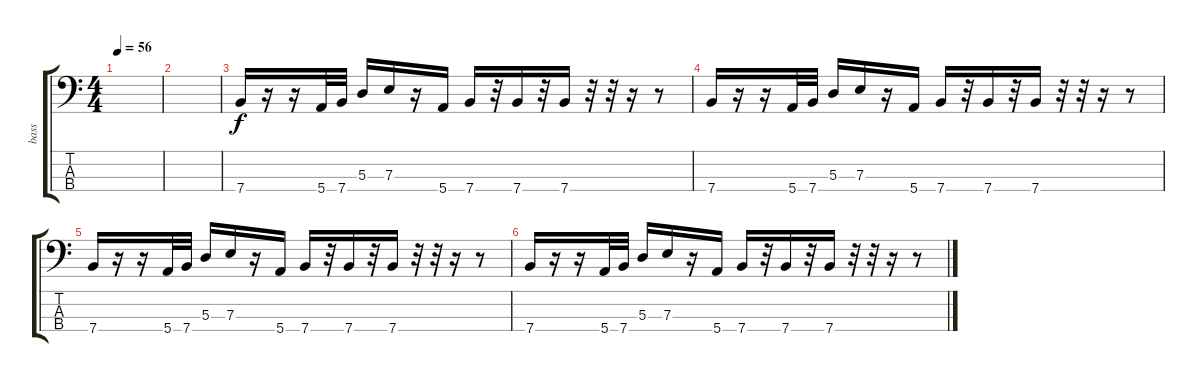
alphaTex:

\track ("bass" "bass") {instrument electricbassfinger}
\staff {score tabs}
\tuning (G2 D2 A1 E1) {hide}
\ts (4 4)
\tempo 56
\clef f4
\ks c
|
|
7.4.16 r.16 r.16 5.4.32 7.4.32 5.3.16 7.3.16 r.16 5.4.16 7.4.16 r.32 7.4.16 r.32 7.4.16 r.32 r.32 r.16 r.8 |
7.4.16 r.16 r.16 5.4.32 7.4.32 5.3.16 7.3.16 r.16 5.4.16 7.4.16 r.32 7.4.16 r.32 7.4.16 r.32 r.32 r.16 r.8 |
7.4.16 r.16 r.16 5.4.32 7.4.32 5.3.16 7.3.16 r.16 5.4.16 7.4.16 r.32 7.4.16 r.32 7.4.16 r.32 r.32 r.16 r.8 |
7.4.16 r.16 r.16 5.4.32 7.4.32 5.3.16 7.3.16 r.16 5.4.16 7.4.16 r.32 7.4.16 r.32 7.4.16 r.32 r.32 r.16 r.8
